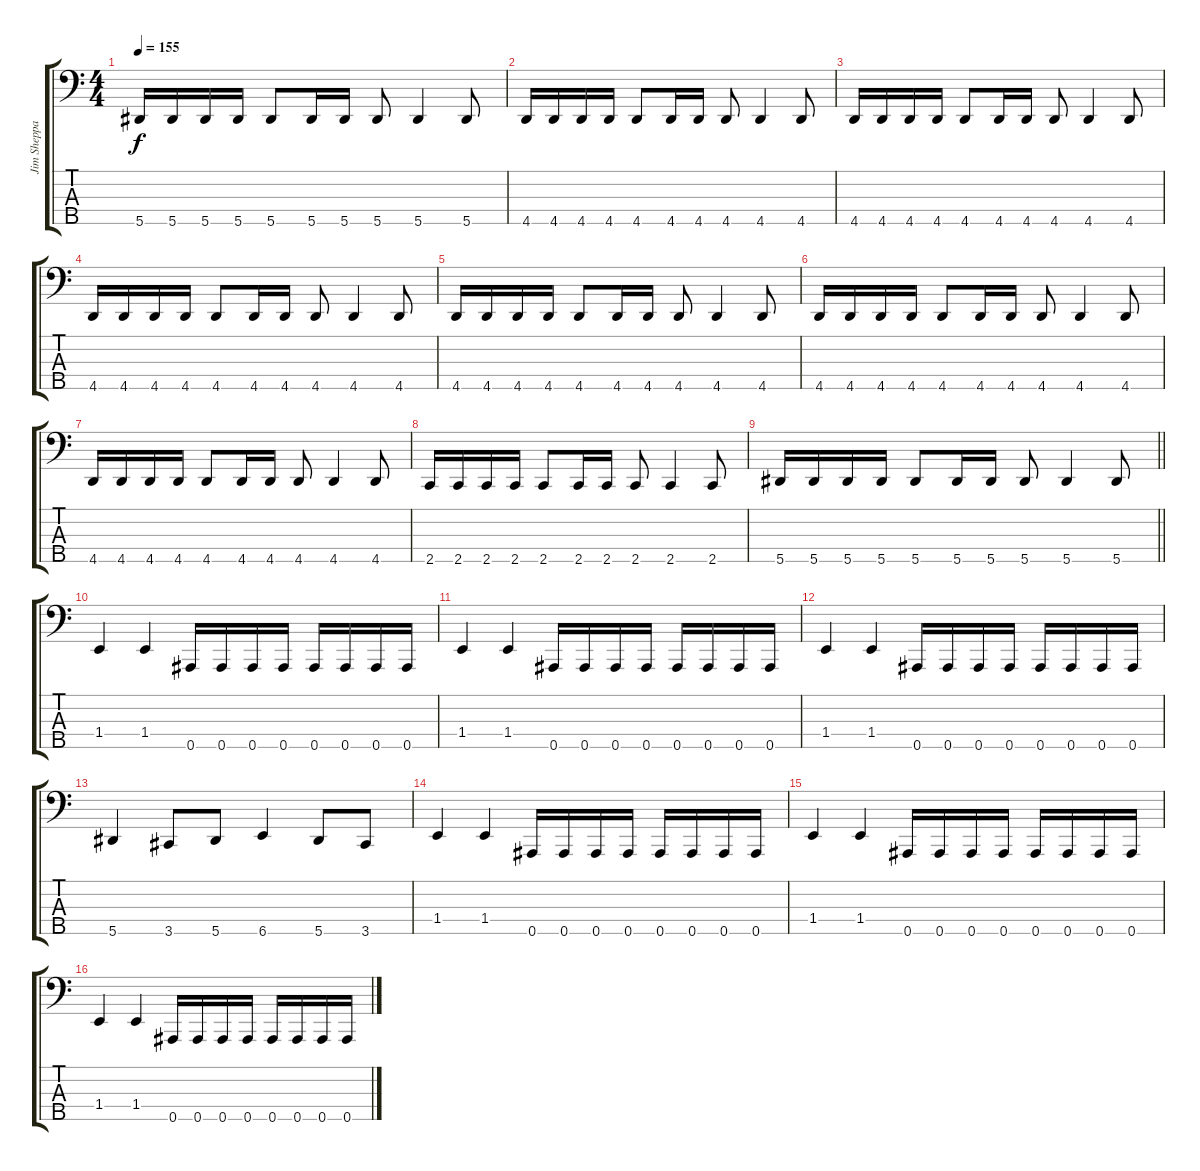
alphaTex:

\track ("Jim Sheppard" "Jim Sheppa") {instrument electricbassfinger}
\staff {score tabs}
\tuning (Gb2 Db2 Ab1 Eb1 Bb0) {hide}
\ts (4 4)
\tempo 155
\clef f4
\ks c
5.5.16{dy f} 5.5.16 5.5.16 5.5.16 5.5.8 5.5.16 5.5.16 5.5.8 5.5.4 5.5.8 |
4.5.16 4.5.16 4.5.16 4.5.16 4.5.8 4.5.16 4.5.16 4.5.8 4.5.4 4.5.8 |
4.5.16 4.5.16 4.5.16 4.5.16 4.5.8 4.5.16 4.5.16 4.5.8 4.5.4 4.5.8 |
4.5.16 4.5.16 4.5.16 4.5.16 4.5.8 4.5.16 4.5.16 4.5.8 4.5.4 4.5.8 |
4.5.16 4.5.16 4.5.16 4.5.16 4.5.8 4.5.16 4.5.16 4.5.8 4.5.4 4.5.8 |
4.5.16 4.5.16 4.5.16 4.5.16 4.5.8 4.5.16 4.5.16 4.5.8 4.5.4 4.5.8 |
4.5.16 4.5.16 4.5.16 4.5.16 4.5.8 4.5.16 4.5.16 4.5.8 4.5.4 4.5.8 |
2.5.16 2.5.16 2.5.16 2.5.16 2.5.8 2.5.16 2.5.16 2.5.8 2.5.4 2.5.8 |
\barLineRight lightlight
5.5.16 5.5.16 5.5.16 5.5.16 5.5.8 5.5.16 5.5.16 5.5.8 5.5.4 5.5.8 |
1.4.4 1.4.4 0.5.16 0.5.16 0.5.16 0.5.16 0.5.16 0.5.16 0.5.16 0.5.16 |
1.4.4 1.4.4 0.5.16 0.5.16 0.5.16 0.5.16 0.5.16 0.5.16 0.5.16 0.5.16 |
1.4.4 1.4.4 0.5.16 0.5.16 0.5.16 0.5.16 0.5.16 0.5.16 0.5.16 0.5.16 |
5.5.4 3.5.8 5.5.8 6.5.4 5.5.8 3.5.8 |
1.4.4 1.4.4 0.5.16 0.5.16 0.5.16 0.5.16 0.5.16 0.5.16 0.5.16 0.5.16 |
1.4.4 1.4.4 0.5.16 0.5.16 0.5.16 0.5.16 0.5.16 0.5.16 0.5.16 0.5.16 |
1.4.4 1.4.4 0.5.16 0.5.16 0.5.16 0.5.16 0.5.16 0.5.16 0.5.16 0.5.16
